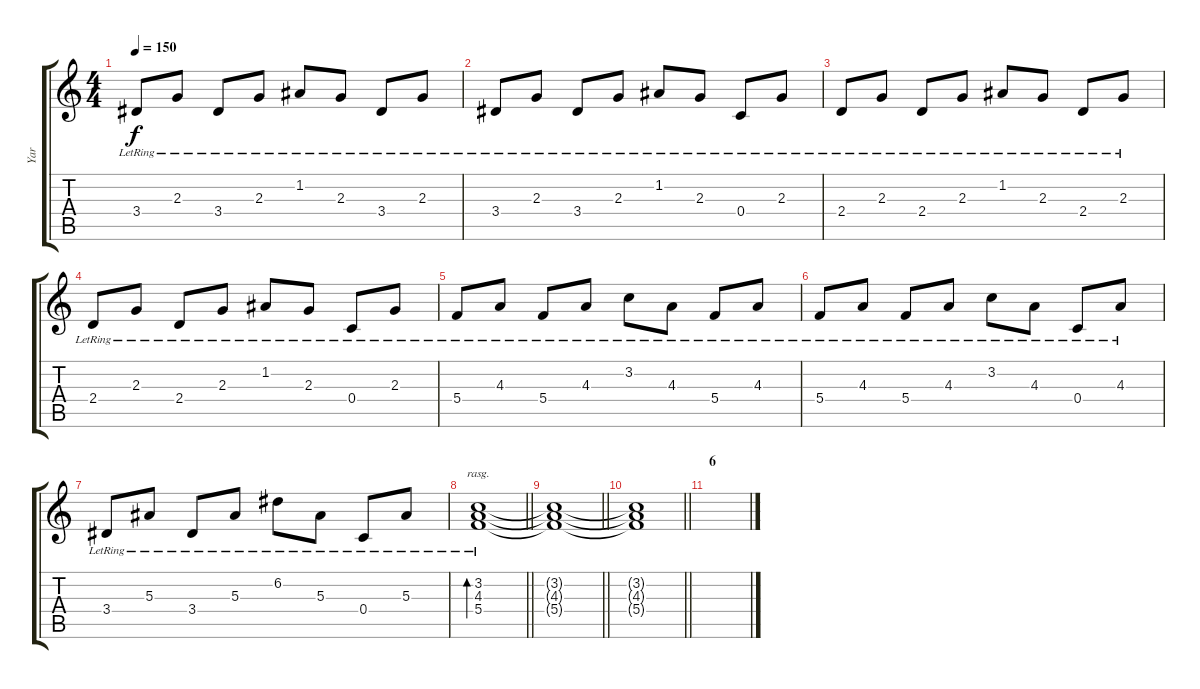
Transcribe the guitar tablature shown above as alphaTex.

\track ("Yar" "Yar") {instrument acousticguitarsteel}
\staff {score tabs}
\tuning (D4 A3 F3 C3 G2 C2) {hide}
\ts (4 4)
\tempo 150
\clef g2
\ks c
3.4{lr}.8{dy f} 2.3{lr}.8 3.4{lr}.8 2.3{lr}.8 1.2{lr}.8 2.3{lr}.8 3.4{lr}.8 2.3{lr}.8 |
3.4{lr}.8 2.3{lr}.8 3.4{lr}.8 2.3{lr}.8 1.2{lr}.8 2.3{lr}.8 0.4{lr}.8 2.3{lr}.8 |
2.4{lr}.8 2.3{lr}.8 2.4{lr}.8 2.3{lr}.8 1.2{lr}.8 2.3{lr}.8 2.4{lr}.8 2.3{lr}.8 |
2.4{lr}.8 2.3{lr}.8 2.4{lr}.8 2.3{lr}.8 1.2{lr}.8 2.3{lr}.8 0.4{lr}.8 2.3{lr}.8 |
5.4{lr}.8 4.3{lr}.8 5.4{lr}.8 4.3{lr}.8 3.2{lr}.8 4.3{lr}.8 5.4{lr}.8 4.3{lr}.8 |
5.4{lr}.8 4.3{lr}.8 5.4{lr}.8 4.3{lr}.8 3.2{lr}.8 4.3{lr}.8 0.4{lr}.8 4.3{lr}.8 |
3.4{lr}.8 5.3{lr}.8 3.4{lr}.8 5.3{lr}.8 6.2{lr}.8 5.3{lr}.8 0.4{lr}.8 5.3{lr}.8 |
\barLineRight lightlight
(3.2 4.3 5.4{lr}).1{bd 240 rasg ii} |
\barLineRight lightlight
(3.2{t} 4.3{t} 5.4{t}).1 |
\barLineRight lightlight
(3.2{t} 4.3{t} 5.4{t}).1 |
\section ("" "6")
